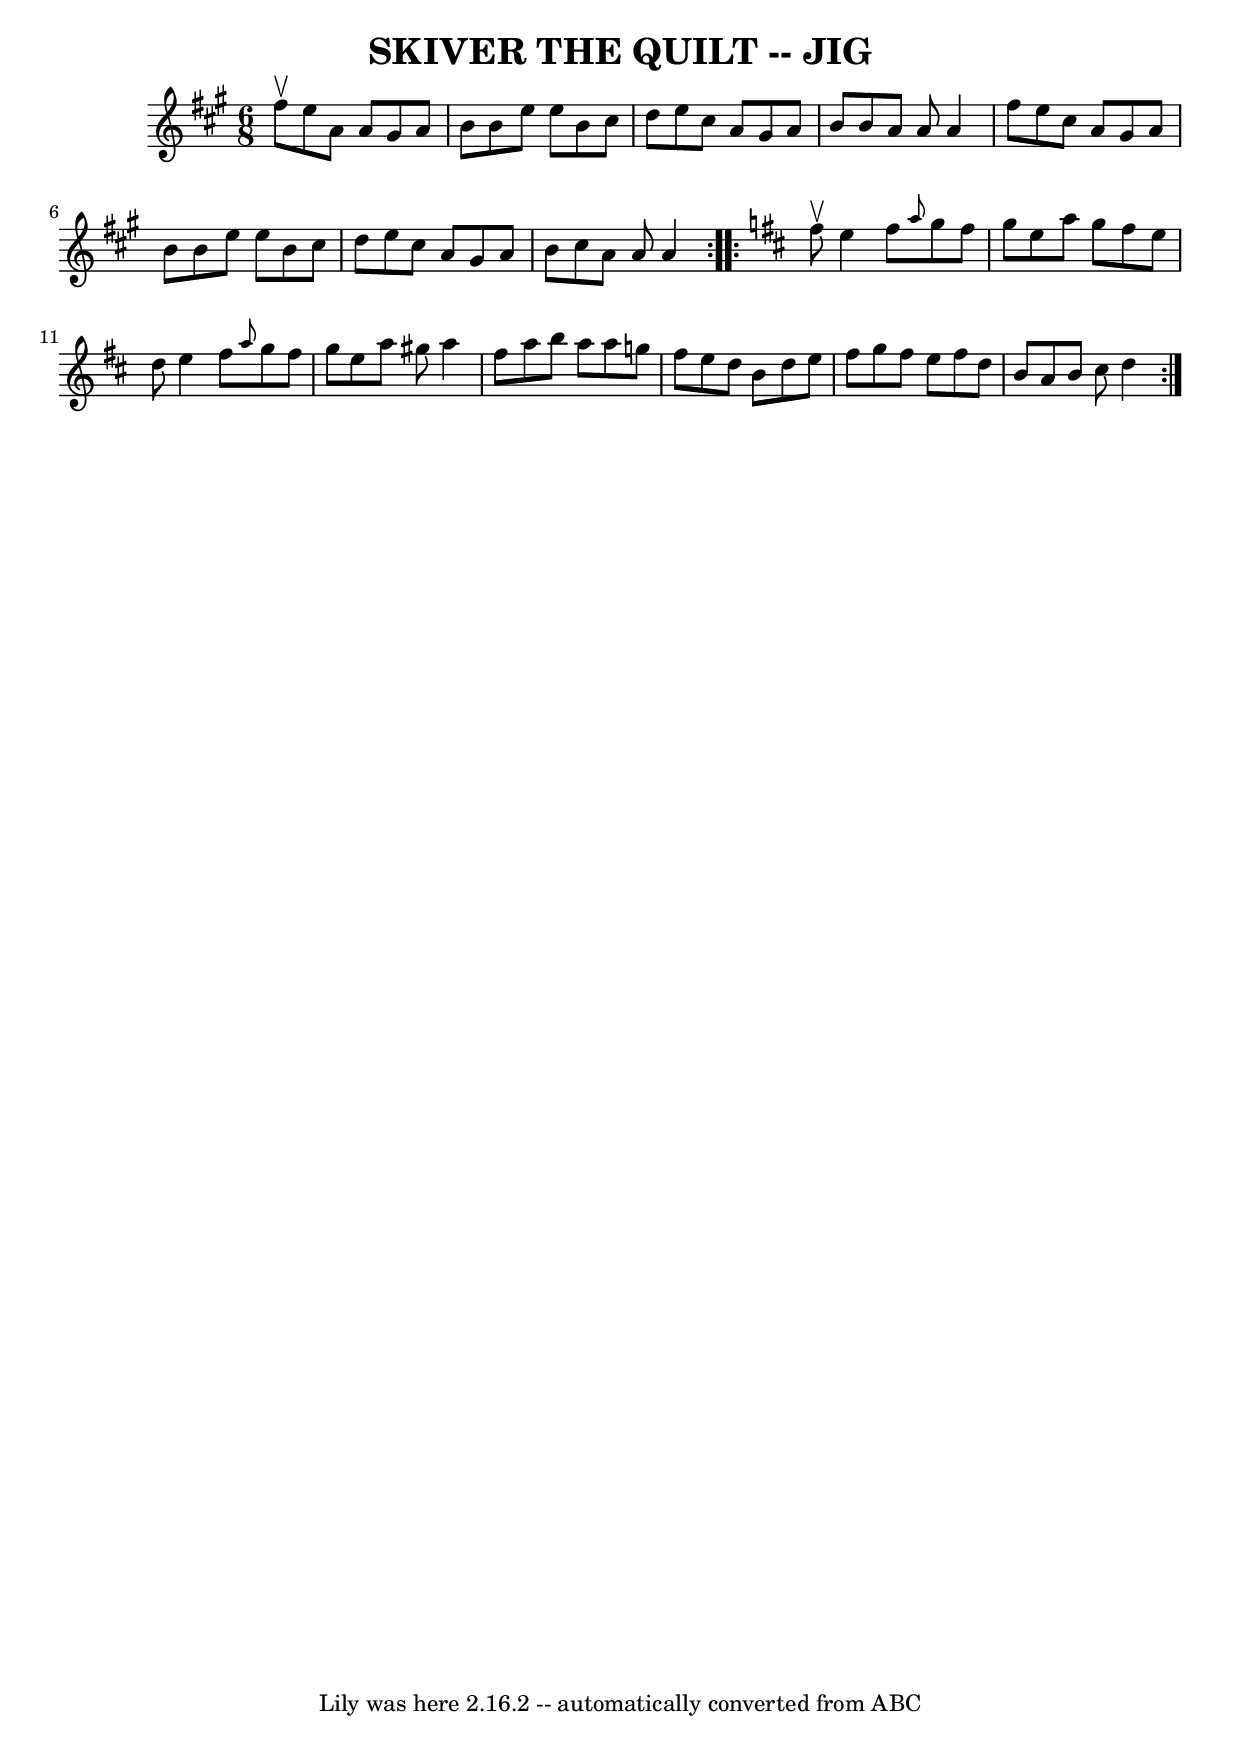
\version "2.16.2"
\include "Mammoth.ily"
\header {
  %% book = "Ryan's Mammoth Collection of Fiddle Tunes"
  crossRefNumber = "1"
  footnotes = ""
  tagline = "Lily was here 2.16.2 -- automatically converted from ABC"
  title = "SKIVER THE QUILT -- JIG"

}
voicedefault =  {



  \repeat volta 2 {

    \time 6/8 
    \key a \major
    fis''8^\upbow       |
    e''8 a'8 a'8    
    gis'8 a'8 b'8    |
    b'8 e''8 e''8 b'8 cis''8 d''8   |
    e''8 cis''8 a'8 gis'8 a'8 b'8    |
    b'8    
    a'8 a'8 a'4 fis''8        |
    e''8 cis''8 a'8 gis'8    
    a'8 b'8    |
    b'8 e''8 e''8 b'8 cis''8 d''8     |
    e''8 cis''8 a'8 gis'8 a'8 b'8    |
    cis''8    
    a'8 a'8 a'4    
  }   
  \key d \major
  
  \repeat volta 2 {
    fis''8^\upbow      |
    e''4 fis''8  \grace { a''8  
			} g''8 fis''8 g''8     |
    e''8 a''8 g''8 fis''8 e''8 d''8    |
    e''4    
    fis''8  \grace { a''8  
		   } g''8 fis''8 g''8    |
    e''8 a''8 
    gis''8 a''4 fis''8        |
    a''8 b''8 a''8 a''8    
    g''!8 fis''8    |
    e''8 d''8 b'8 d''8 e''8 fis''8     |
    g''8 fis''8 e''8 fis''8 d''8 b'8    |
    a'8    
    b'8 cis''8 d''4    
  }   

}

\score{
  <<

    \context Staff="default"
    {
      \voicedefault 
      
    }

  >>
  \layout {
    
  }
  \midi {
  }

}
